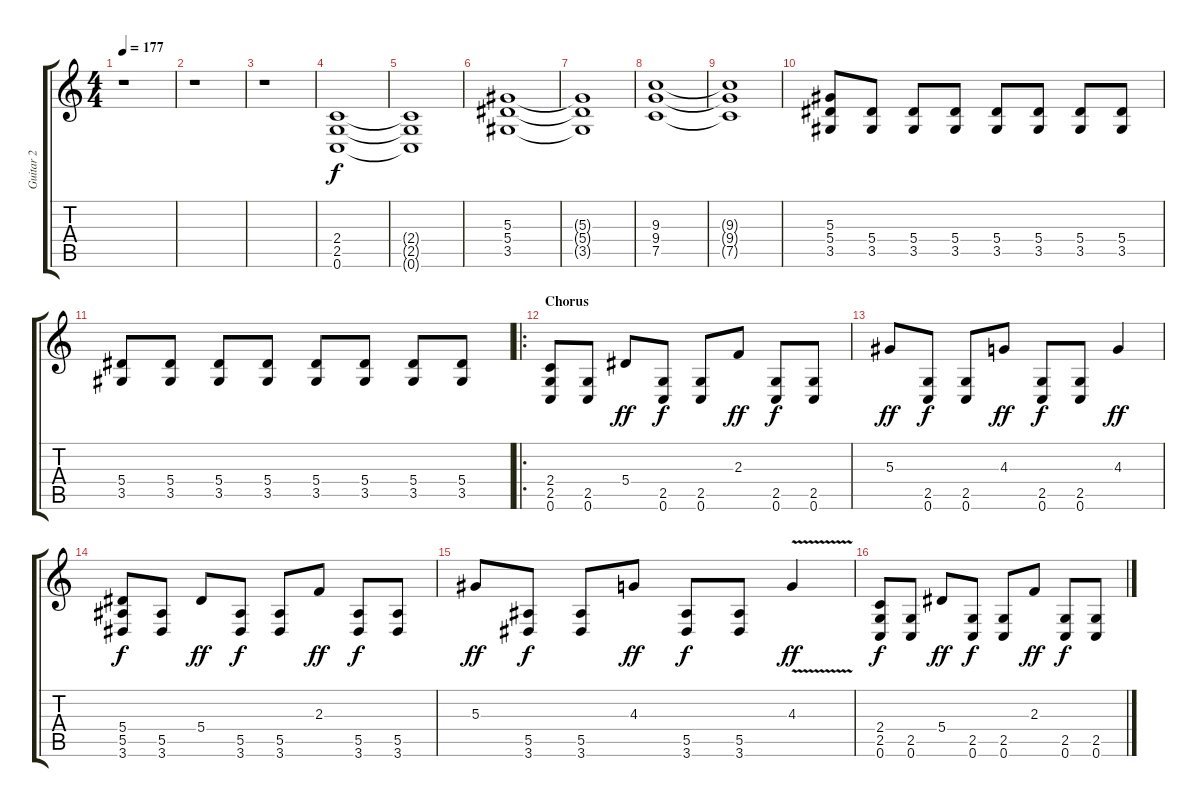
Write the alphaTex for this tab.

\track ("Guitar 2" "Guitar 2") {instrument distortionguitar}
\staff {score tabs}
\tuning (C4 G3 Eb3 Bb2 F2 C2) {hide}
\ts (4 4)
\tempo 177
\clef g2
\ks c
r.1{dy f} |
r.1 |
r.1 |
(2.4 2.5 0.6).1 |
(2.4{t} 2.5{t} 0.6{t}).1 |
(5.3 5.4 3.5).1 |
(5.3{t} 5.4{t} 3.5{t}).1 |
(9.3 9.4 7.5).1 |
(9.3{t} 9.4{t} 7.5{t}).1 |
(5.3 5.4 3.5).8 (5.4 3.5).8 (5.4 3.5).8 (5.4 3.5).8 (5.4 3.5).8 (5.4 3.5).8 (5.4 3.5).8 (5.4 3.5).8 |
(5.4 3.5).8 (5.4 3.5).8 (5.4 3.5).8 (5.4 3.5).8 (5.4 3.5).8 (5.4 3.5).8 (5.4 3.5).8 (5.4 3.5).8 |
\ro
\section ("" "Chorus")
(2.4 2.5 0.6).8 (2.5 0.6).8 5.4.8{dy ff} (2.5 0.6).8{dy f} (2.5 0.6).8 2.3.8{dy ff} (2.5 0.6).8{dy f} (2.5 0.6).8 |
5.3.8{dy ff} (2.5 0.6).8{dy f} (2.5 0.6).8 4.3.8{dy ff} (2.5 0.6).8{dy f} (2.5 0.6).8 4.3.4{dy ff} |
(5.4 5.5 3.6).8{dy f} (5.5 3.6).8 5.4.8{dy ff} (5.5 3.6).8{dy f} (5.5 3.6).8 2.3.8{dy ff} (5.5 3.6).8{dy f} (5.5 3.6).8 |
5.3.8{dy ff} (5.5 3.6).8{dy f} (5.5 3.6).8 4.3.8{dy ff} (5.5 3.6).8{dy f} (5.5 3.6).8 4.3{v}.4{dy ff} |
(2.4 2.5 0.6).8{dy f} (2.5 0.6).8 5.4.8{dy ff} (2.5 0.6).8{dy f} (2.5 0.6).8 2.3.8{dy ff} (2.5 0.6).8{dy f} (2.5 0.6).8
